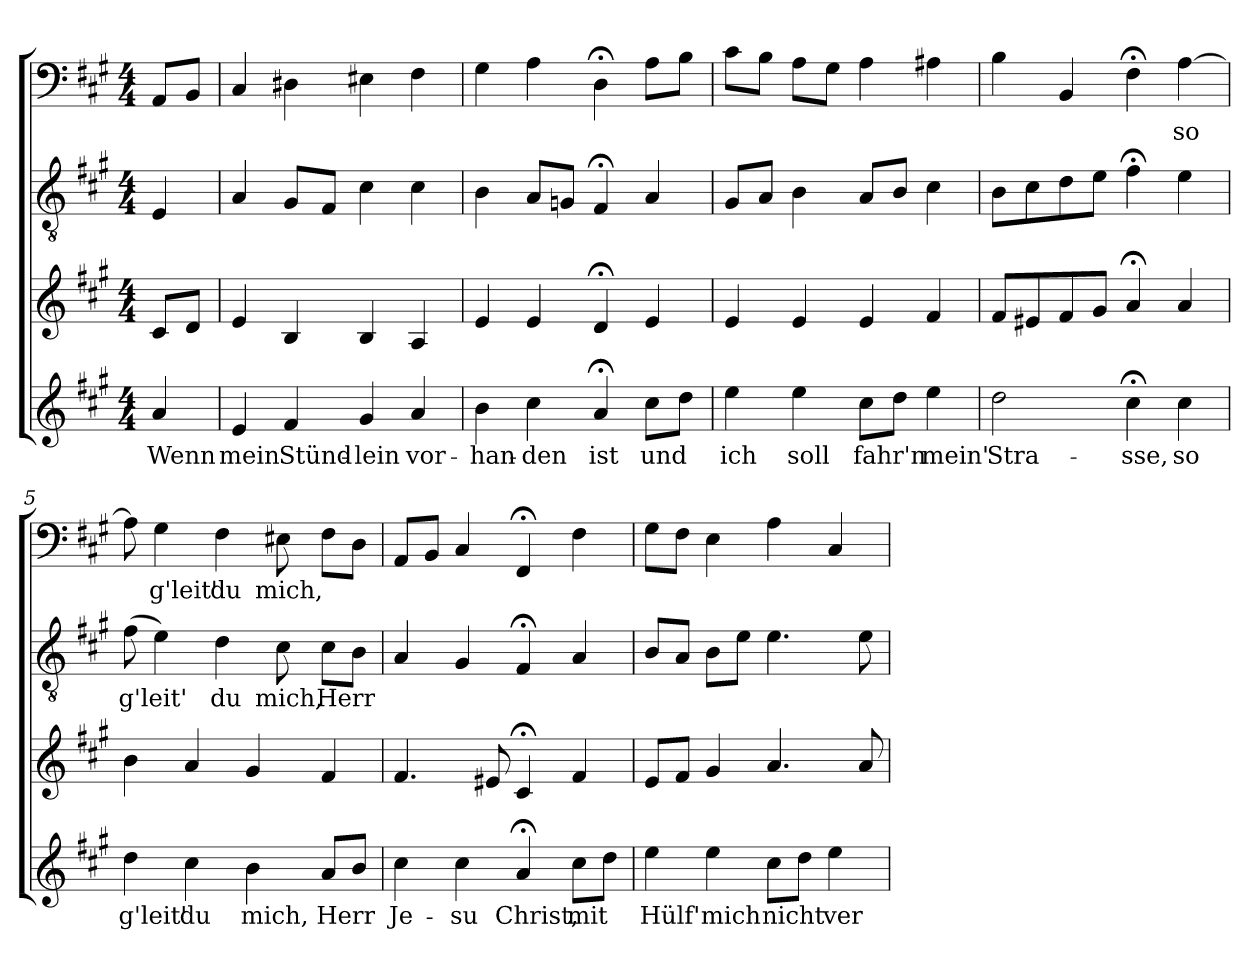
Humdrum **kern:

**kern	**text	**kern	**kern	**text	**kern	**text
*part4	*part4	*part3	*part2	*part2	*part1	*part1
*staff4	*staff4	*staff3	*staff2	*staff2	*staff1	*staff1
*clefG2	*	*clefG2	*clefGv2	*	*clefF4	*
*k[f#c#g#]	*	*k[f#c#g#]	*k[f#c#g#]	*	*k[f#c#g#]	*
*A:	*	*A:	*A:	*	*A:	*
*M4/4	*	*M4/4	*M4/4	*	*M4/4	*
=	=	=	=	=	=	=
4a/	Wenn	8c#/L	4E/	.	8AA/L	.
.	.	8d/J	.	.	8BB/J	.
=1	=1	=1	=1	=1	=1	=1
4e/	mein	4e/	4A/	.	4C#/	.
4f#/	Stünd-	4B/	8G#/L	.	4D#X\	.
.	.	.	8F#/J	.	.	.
4g#/	-lein	4B/	4c#\	.	4E#X\	.
4a/	vor-	4A/	4c#\	.	4F#\	.
=2	=2	=2	=2	=2	=2	=2
4b\	-han-	4e/	4B\	.	4G#\	.
4cc#\	-den	4e/	8A/L	.	4A\	.
.	.	.	8Gn/J	.	.	.
4a;</	ist	4d;</	4F#;</	.	4D;<\	.
8cc#\L	und	4e/	4A/	.	8A\L	.
8dd\J	.	.	.	.	8B\J	.
=3	=3	=3	=3	=3	=3	=3
4ee\	ich	4e/	8G#/L	.	8c#\L	.
.	.	.	8A/J	.	8B\J	.
4ee\	soll	4e/	4B\	.	8A\L	.
.	.	.	.	.	8G#\J	.
8cc#\L	fahr'n	4e/	8A/L	.	4A\	.
8dd\J	.	.	8B/J	.	.	.
4ee\	mein'	4f#/	4c#\	.	4A#X\	.
=4	=4	=4	=4	=4	=4	=4
2dd\	Stra-	8f#/L	8B\L	.	4B\	.
.	.	8e#X/	8c#\	.	.	.
.	.	8f#/	8d\	.	4BB/	.
.	.	8g#/J	8e\J	.	.	.
4cc#;<\	-sse,	4a;</	4f#;<\	.	4F#;<\	.
4cc#\	so	4a/	4e\	.	[4A\	so
=5	=5	=5	=5	=5	=5	=5
4dd\	g'leit'	4b\	(8f#\	g'leit'	8A\]	.
.	.	.	4e\)	.	4G#\	g'leit'
4cc#\	du	4a/	.	.	.	.
.	.	.	4d\	du	4F#\	du
4b\	mich,	4g#/	.	.	.	.
.	.	.	8c#\	mich,	8E#X\	mich,
8a/L	Herr	4f#/	8c#\L	Herr	8F#\L	.
8b/J	.	.	8B\J	.	8D\J	.
=6	=6	=6	=6	=6	=6	=6
4cc#\	Je-	4.f#/	4A/	.	8AA/L	.
.	.	.	.	.	8BB/J	.
4cc#\	-su	.	4G#/	.	4C#/	.
.	.	8e#X/	.	.	.	.
4a;</	Christ,	4c#;</	4F#;</	.	4FF#;</	.
8cc#\L	mit	4f#/	4A/	.	4F#\	.
8dd\J	.	.	.	.	.	.
=7	=7	=7	=7	=7	=7	=7
4ee\	Hülf'	8e/L	8B/L	.	8G#\L	.
.	.	8f#/J	8A/J	.	8F#\J	.
4ee\	mich	4g#/	8B\L	.	4E\	.
.	.	.	8e\J	.	.	.
8cc#\L	nicht	4.a/	4.e\	.	4A\	.
8dd\J	.	.	.	.	.	.
4ee\	ver-	.	.	.	4C#/	.
.	.	8a/	8e\	.	.	.
=	=	=	=	=	=	=
*-	*-	*-	*-	*-	*-	*-
